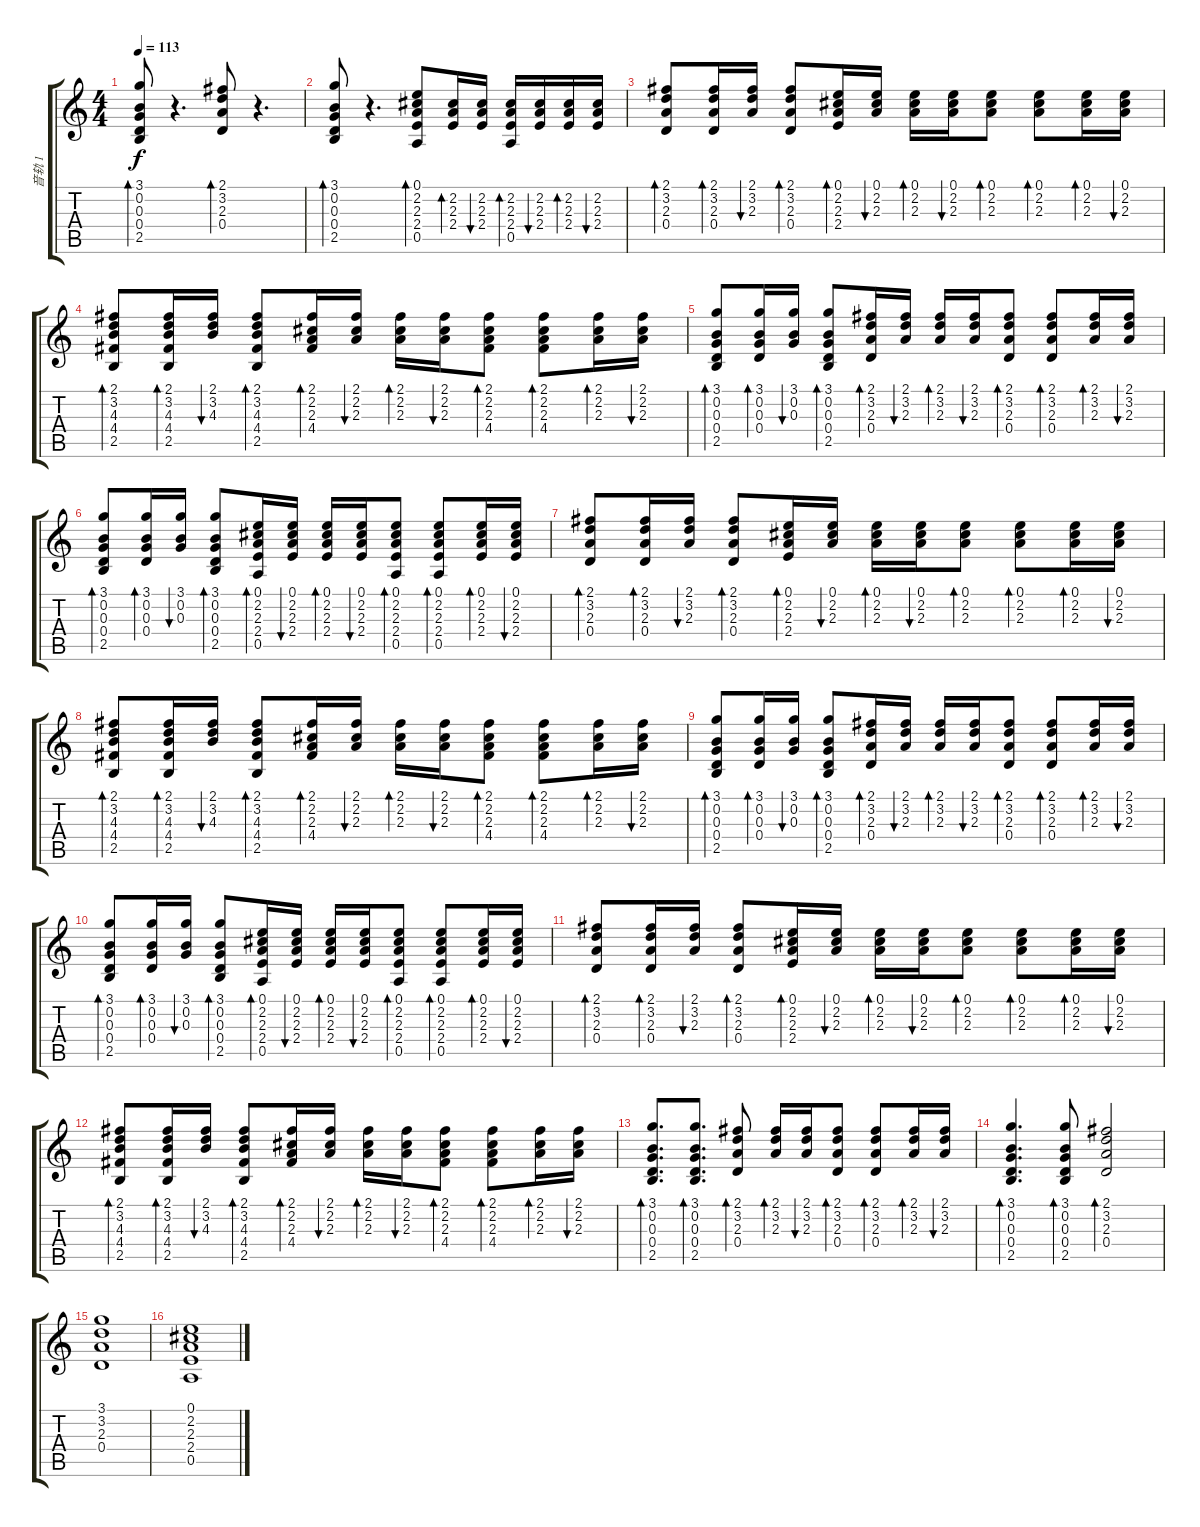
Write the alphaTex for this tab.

\track ("音轨 1" "音轨 1") {instrument acousticguitarsteel}
\staff {score tabs}
\tuning (E4 B3 G3 D3 A2 E2) {hide}
\ts (4 4)
\tempo 113
\clef g2
\ks c
(3.1 0.2 0.3 0.4 2.5).8{bd 60 dy f} r.4{d} (2.1 3.2 2.3 0.4).8{bd 60} r.4{d} |
(3.1 0.2 0.3 0.4 2.5).8{bd 60} r.4{d} (0.1 2.2 2.3 2.4 0.5).8{bd 60} (2.2 2.3 2.4).16{bd 60} (2.2 2.3 2.4).16{bu 60} (2.2 2.3 2.4 0.5).16{bd 60} (2.2 2.3 2.4).16{bu 60} (2.2 2.3 2.4).16{bd 60} (2.2 2.3 2.4).16{bu 60} |
(2.1 3.2 2.3 0.4).8{bd 60} (2.1 3.2 2.3 0.4).16{bd 60} (2.1 3.2 2.3).16{bu 60} (2.1 3.2 2.3 0.4).8{bd 60} (0.1 2.2 2.3 2.4).16{bd 60} (0.1 2.2 2.3).16{bu 60} (0.1 2.2 2.3).16{bd 60} (0.1 2.2 2.3).16{bu 60} (0.1 2.2 2.3).8{bd 60} (0.1 2.2 2.3).8{bd 60} (0.1 2.2 2.3).16{bd 60} (0.1 2.2 2.3).16{bu 60} |
(2.1 3.2 4.3 4.4 2.5).8{bd 60} (2.1 3.2 4.3 4.4 2.5).16{bd 60} (2.1 3.2 4.3).16{bu 60} (2.1 3.2 4.3 4.4 2.5).8{bd 60} (2.1 2.2 2.3 4.4).16{bd 60} (2.1 2.2 2.3).16{bu 60} (2.1 2.2 2.3).16{bd 60} (2.1 2.2 2.3).16{bu 60} (2.1 2.2 2.3 4.4).8{bd 60} (2.1 2.2 2.3 4.4).8{bd 60} (2.1 2.2 2.3).16{bd 60} (2.1 2.2 2.3).16{bu 60} |
(3.1 0.2 0.3 0.4 2.5).8{bd 60} (3.1 0.2 0.3 0.4).16{bd 60} (3.1 0.2 0.3).16{bu 60} (3.1 0.2 0.3 0.4 2.5).8{bd 60} (2.1 3.2 2.3 0.4).16{bd 60} (2.1 3.2 2.3).16{bu 60} (2.1 3.2 2.3).16{bd 60} (2.1 3.2 2.3).16{bu 60} (2.1 3.2 2.3 0.4).8{bd 60} (2.1 3.2 2.3 0.4).8{bd 60} (2.1 3.2 2.3).16{bd 60} (2.1 3.2 2.3).16{bu 60} |
(3.1 0.2 0.3 0.4 2.5).8{bd 60} (3.1 0.2 0.3 0.4).16{bd 60} (3.1 0.2 0.3).16{bu 60} (3.1 0.2 0.3 0.4 2.5).8{bd 60} (0.1 2.2 2.3 2.4 0.5).16{bd 60} (0.1 2.2 2.3 2.4).16{bu 60} (0.1 2.2 2.3 2.4).16{bd 60} (0.1 2.2 2.3 2.4).16{bu 60} (0.1 2.2 2.3 2.4 0.5).8{bd 60} (0.1 2.2 2.3 2.4 0.5).8{bd 60} (0.1 2.2 2.3 2.4).16{bd 60} (0.1 2.2 2.3 2.4).16{bu 60} |
(2.1 3.2 2.3 0.4).8{bd 60} (2.1 3.2 2.3 0.4).16{bd 60} (2.1 3.2 2.3).16{bu 60} (2.1 3.2 2.3 0.4).8{bd 60} (0.1 2.2 2.3 2.4).16{bd 60} (0.1 2.2 2.3).16{bu 60} (0.1 2.2 2.3).16{bd 60} (0.1 2.2 2.3).16{bu 60} (0.1 2.2 2.3).8{bd 60} (0.1 2.2 2.3).8{bd 60} (0.1 2.2 2.3).16{bd 60} (0.1 2.2 2.3).16{bu 60} |
(2.1 3.2 4.3 4.4 2.5).8{bd 60} (2.1 3.2 4.3 4.4 2.5).16{bd 60} (2.1 3.2 4.3).16{bu 60} (2.1 3.2 4.3 4.4 2.5).8{bd 60} (2.1 2.2 2.3 4.4).16{bd 60} (2.1 2.2 2.3).16{bu 60} (2.1 2.2 2.3).16{bd 60} (2.1 2.2 2.3).16{bu 60} (2.1 2.2 2.3 4.4).8{bd 60} (2.1 2.2 2.3 4.4).8{bd 60} (2.1 2.2 2.3).16{bd 60} (2.1 2.2 2.3).16{bu 60} |
(3.1 0.2 0.3 0.4 2.5).8{bd 60} (3.1 0.2 0.3 0.4).16{bd 60} (3.1 0.2 0.3).16{bu 60} (3.1 0.2 0.3 0.4 2.5).8{bd 60} (2.1 3.2 2.3 0.4).16{bd 60} (2.1 3.2 2.3).16{bu 60} (2.1 3.2 2.3).16{bd 60} (2.1 3.2 2.3).16{bu 60} (2.1 3.2 2.3 0.4).8{bd 60} (2.1 3.2 2.3 0.4).8{bd 60} (2.1 3.2 2.3).16{bd 60} (2.1 3.2 2.3).16{bu 60} |
(3.1 0.2 0.3 0.4 2.5).8{bd 60} (3.1 0.2 0.3 0.4).16{bd 60} (3.1 0.2 0.3).16{bu 60} (3.1 0.2 0.3 0.4 2.5).8{bd 60} (0.1 2.2 2.3 2.4 0.5).16{bd 60} (0.1 2.2 2.3 2.4).16{bu 60} (0.1 2.2 2.3 2.4).16{bd 60} (0.1 2.2 2.3 2.4).16{bu 60} (0.1 2.2 2.3 2.4 0.5).8{bd 60} (0.1 2.2 2.3 2.4 0.5).8{bd 60} (0.1 2.2 2.3 2.4).16{bd 60} (0.1 2.2 2.3 2.4).16{bu 60} |
(2.1 3.2 2.3 0.4).8{bd 60} (2.1 3.2 2.3 0.4).16{bd 60} (2.1 3.2 2.3).16{bu 60} (2.1 3.2 2.3 0.4).8{bd 60} (0.1 2.2 2.3 2.4).16{bd 60} (0.1 2.2 2.3).16{bu 60} (0.1 2.2 2.3).16{bd 60} (0.1 2.2 2.3).16{bu 60} (0.1 2.2 2.3).8{bd 60} (0.1 2.2 2.3).8{bd 60} (0.1 2.2 2.3).16{bd 60} (0.1 2.2 2.3).16{bu 60} |
(2.1 3.2 4.3 4.4 2.5).8{bd 60} (2.1 3.2 4.3 4.4 2.5).16{bd 60} (2.1 3.2 4.3).16{bu 60} (2.1 3.2 4.3 4.4 2.5).8{bd 60} (2.1 2.2 2.3 4.4).16{bd 60} (2.1 2.2 2.3).16{bu 60} (2.1 2.2 2.3).16{bd 60} (2.1 2.2 2.3).16{bu 60} (2.1 2.2 2.3 4.4).8{bd 60} (2.1 2.2 2.3 4.4).8{bd 60} (2.1 2.2 2.3).16{bd 60} (2.1 2.2 2.3).16{bu 60} |
(3.1 0.2 0.3 0.4 2.5).8{d bd 60} (3.1 0.2 0.3 0.4 2.5).8{d bd 60} (2.1 3.2 2.3 0.4).8{bd 60} (2.1 3.2 2.3).16{bd 60} (2.1 3.2 2.3).16{bu 60} (2.1 3.2 2.3 0.4).8{bd 60} (2.1 3.2 2.3 0.4).8{bd 60} (2.1 3.2 2.3).16{bd 60} (2.1 3.2 2.3).16{bu 60} |
(3.1 0.2 0.3 0.4 2.5).4{d bd 60} (3.1 0.2 0.3 0.4 2.5).8{bd 60} (2.1 3.2 2.3 0.4).2{bd 60} |
(3.1 3.2 2.3 0.4).1 |
(0.1 2.2 2.3 2.4 0.5).1
